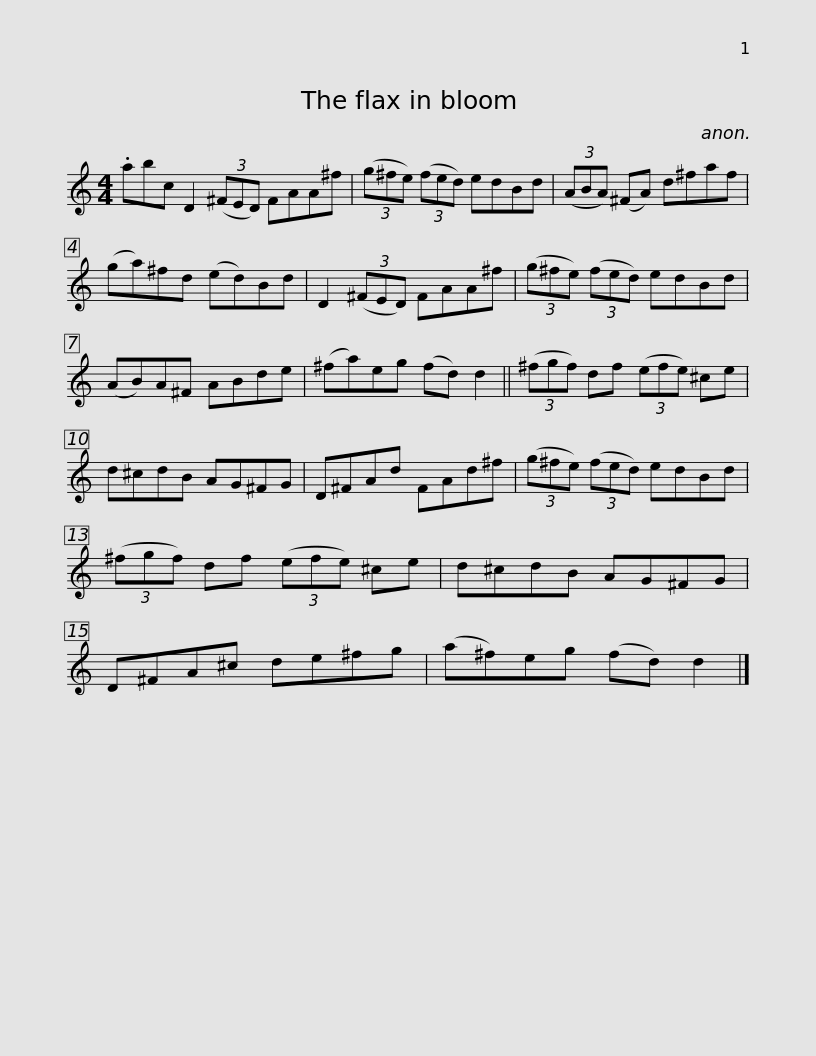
X:1
L:1/8
M:4/4
I:linebreak $
K:C
V:1 treble
V:1
 .abc D2 (3(^FED) FAA^f | (3(g^fe) (3(fed) edBd | (3(ABA) (^FA) d^faf | (ga)^fd (ed)Bd |$ D2 (3(^FED) FAA^f | %5
 (3(g^fe) (3(fed) edBd | (AB)A^F ABde | (^fa)eg (fd) d2 || (3(^fgf) df (3(efe) ^ce |$ d^cdB AG^FG | %10
 D^FAd FAd^f | (3(g^fe) (3(fed) edBd | (3(^fgf) df (3(efe) ^ce | d^cdB AG^FG |$ D^FA^c de^fg | %15
 (a^f)eg (fd) d2 |] %16
